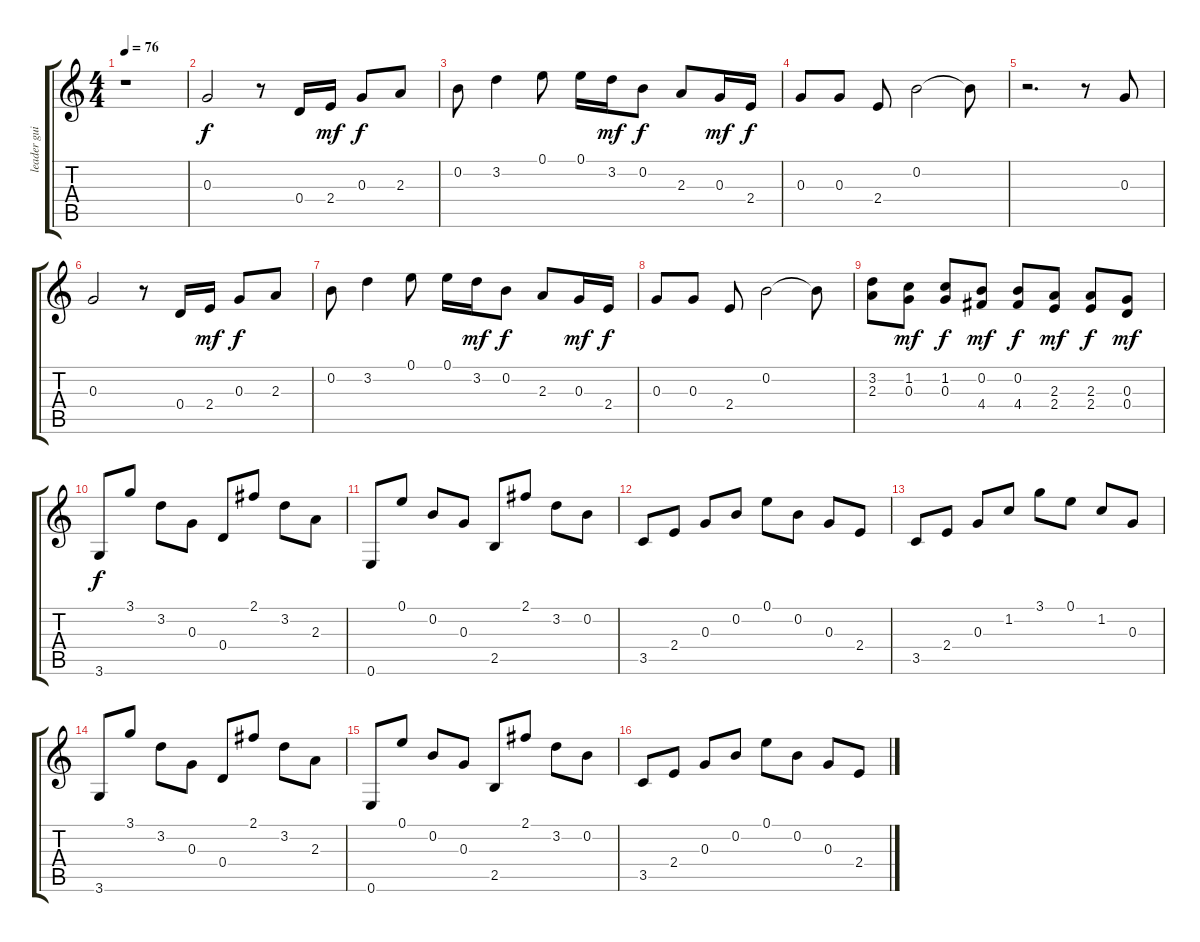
\track ("leader guitar " "leader gui") {instrument acousticguitarsteel}
\staff {score tabs}
\tuning (E4 B3 G3 D3 A2 E2) {hide}
\ts (4 4)
\tempo 76
\clef g2
\ks c
r.1{dy f instrument acousticguitarsteel} |
0.3.2 r.8 0.4.16 2.4.16{dy mf} 0.3.8{dy f} 2.3.8 |
0.2.8 3.2.4 0.1.8 0.1.16 3.2.16{dy mf} 0.2.8{dy f} 2.3.8 0.3.16{dy mf} 2.4.16{dy f} |
0.3.8 0.3.8 2.4.8 0.2.2 0.2{t}.8 |
r.2{d} r.8 0.3.8 |
0.3.2 r.8 0.4.16 2.4.16{dy mf} 0.3.8{dy f} 2.3.8 |
0.2.8 3.2.4 0.1.8 0.1.16 3.2.16{dy mf} 0.2.8{dy f} 2.3.8 0.3.16{dy mf} 2.4.16{dy f} |
0.3.8 0.3.8 2.4.8 0.2.2 0.2{t}.8 |
(3.2 2.3).8 (1.2 0.3).8{dy mf} (1.2 0.3).8{dy f} (0.2 4.4).8{dy mf} (0.2 4.4).8{dy f} (2.3 2.4).8{dy mf} (2.3 2.4).8{dy f} (0.3 0.4).8{dy mf} |
3.6.8{dy f} 3.1.8 3.2.8 0.3.8 0.4.8 2.1.8 3.2.8 2.3.8 |
0.6.8 0.1.8 0.2.8 0.3.8 2.5.8 2.1.8 3.2.8 0.2.8 |
3.5.8 2.4.8 0.3.8 0.2.8 0.1.8 0.2.8 0.3.8 2.4.8 |
3.5.8 2.4.8 0.3.8 1.2.8 3.1.8 0.1.8 1.2.8 0.3.8 |
3.6.8 3.1.8 3.2.8 0.3.8 0.4.8 2.1.8 3.2.8 2.3.8 |
0.6.8 0.1.8 0.2.8 0.3.8 2.5.8 2.1.8 3.2.8 0.2.8 |
3.5.8 2.4.8 0.3.8 0.2.8 0.1.8 0.2.8 0.3.8 2.4.8
